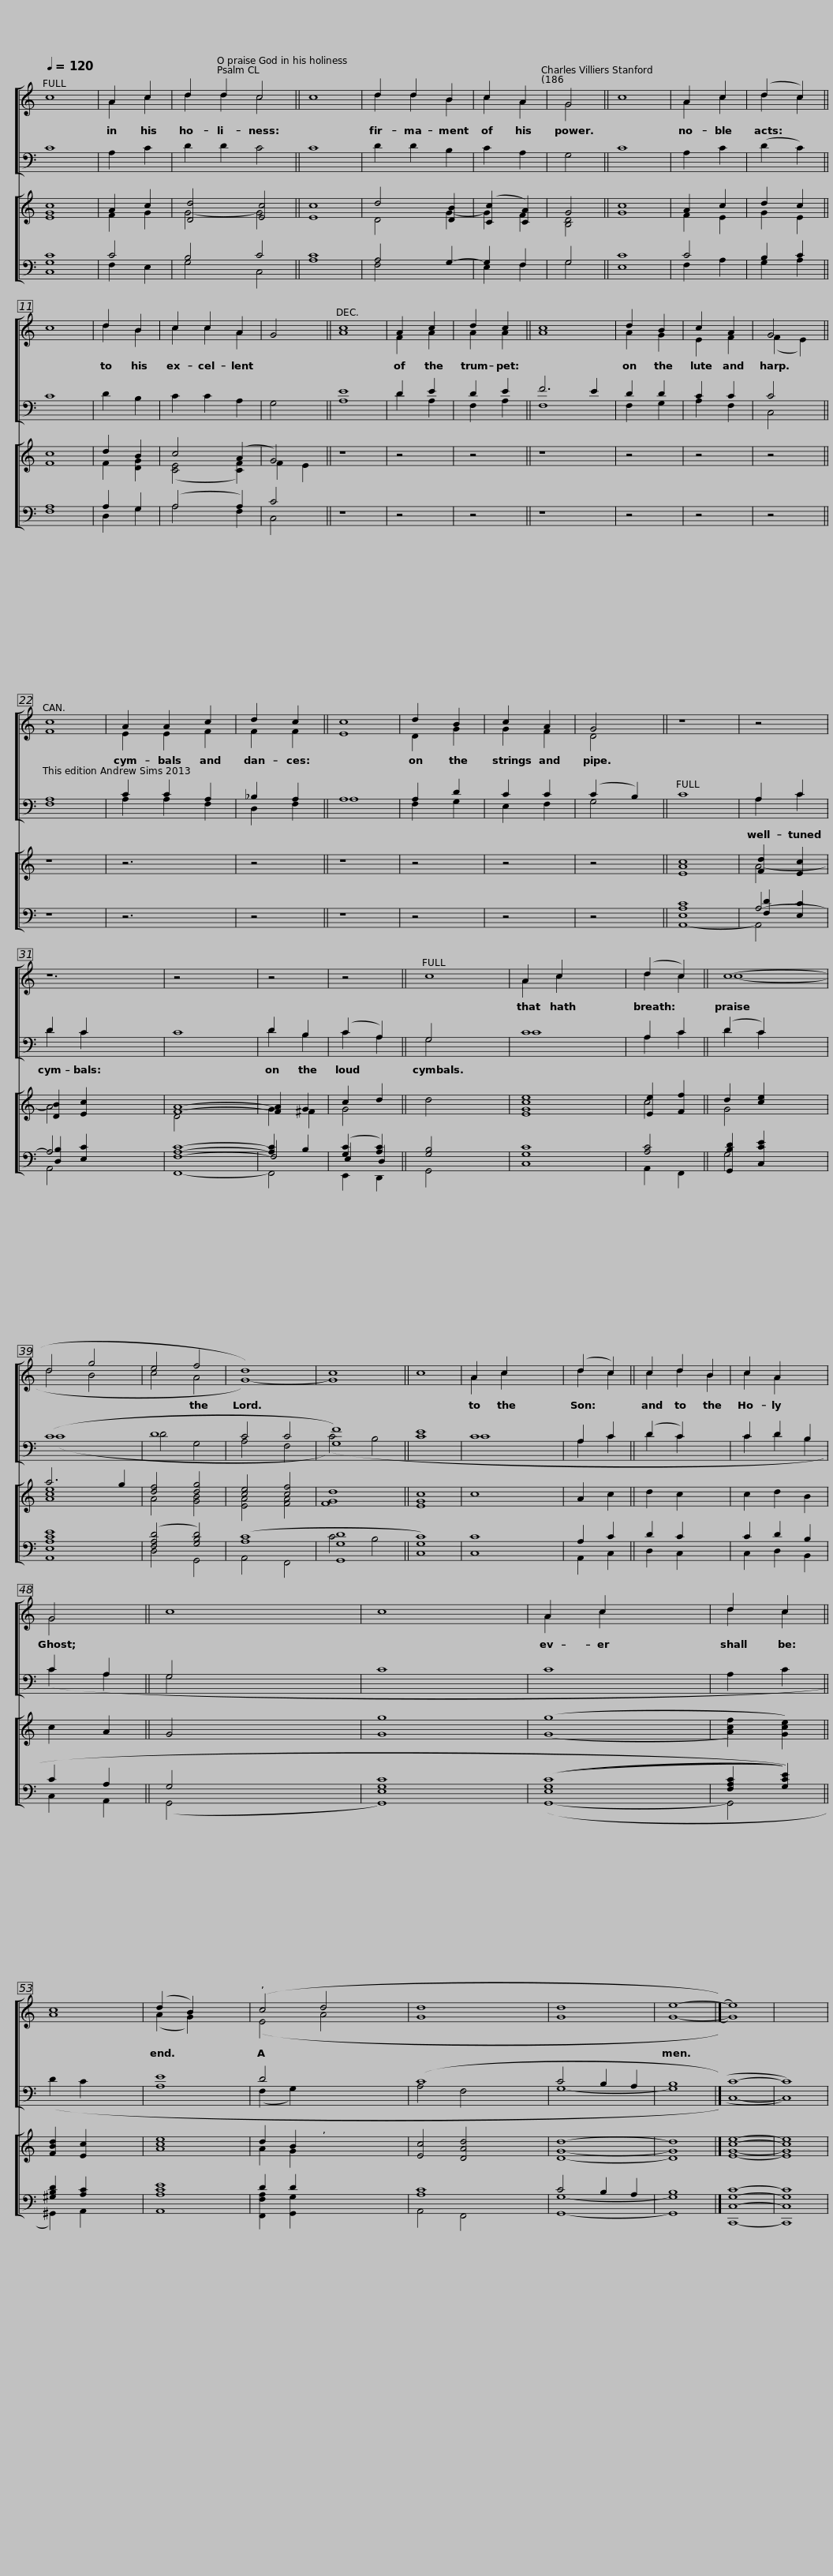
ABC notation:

X:1
%%score [ ( 1 2 ) ( 3 4 ) ] [ ( 5 6 ) ( 7 8 9 ) ]
L:1/8
Q:1/4=120
M:none
I:linebreak $
K:C
V:1 treble
V:2 treble
V:3 bass
V:4 bass
V:5 treble
V:6 treble
V:7 bass
V:8 bass
V:9 bass
V:1
 x8 | A2 c2 | d2 d2 c4 || x8 | d2 d2 B2 | %5
 c2 A2 | G4 ||$ x8 | A2 c2 | (d2 c2) || %10
 x8 | d2 B2 | c2 c2 A2 | x4 ||$ x8 | %15
 A2 c2 | d2 c2 || x8 | d2 B2 | c2 A2 | %20
 G4 ||$ x8 | A2 A2 c2 | d2 c2 || x8 | %25
 d2 B2 | c2 A2 | G4 ||$ z8 | z4 | %30
 z12 | z4 x4 | z4 | z4 ||$ x8 |$ %35
 A2 c2 x4 | (d2 c2) || (c8 | d4 g4 | e4 f4 | %40
 d8) | c8 ||$ x8 |$ A2 c2 x4 | (d2 c2) || %45
 c2 d2 B2 | c2 A2 x2 | G4 || x8 x2 |$ x8 x2 |$ %50
 A2 c2 x4 | d2 c2 || x8 | (d2 B2) x4 | (c4 d4- x8 | %55
 d8 x8 | d8 | e8- |] e8) | x8 | %60
V:2
 c8 | A2 c2 | d2 d2 c4 || c8 | d2 d2 B2 | %5
 c2 A2 | G4 ||$ c8 | A2 c2 | d2 c2 || %10
 c8 | d2 B2 | c2 c2 A2 | G4 ||$ [Ac]8 | %15
 F2 A2 | A2 A2 || [Ac]8 | A2 G2 | E2 F2 | %20
 (F2 E2) ||$ [Fc]8 | E2 E2 F2 | F2 F2 || [Ec]8 | %25
 D2 G2 | G2 F2 | D4 ||$ x8 | x4 | %30
 x12 | x8 | x4 | x4 ||$ c8 |$ %35
 A2 c2 x4 | d2 c2 || (c8 | d4 B4 | c4 A4 | %40
 G8-) | G8 ||$ c8 |$ A2 c2 x4 | d2 c2 || %45
 c2 d2 B2 | c2 A2 x2 | G4 || c8 x2 |$ c8 x2 |$ %50
 A2 c2 x4 | d2 c2 || [Ac]8 | (A2 G2) x4 | (E4 A4 x8 | %55
 G8- x8 | G8 | G8- |] G8) | x8 | %60
V:3
 C8 | A,2 C2 | D2 D2 C4 || C8 | D2 D2 B,2 | %5
 C2 A,2 | G,4 ||$ C8 | A,2 C2 | (D2 C2) || %10
 C8 | D2 B,2 | C2 C2 A,2 | G,4 ||$ E8 | %15
 D2 E2 | D2 E2 || F6 E2 | D2 D2 | C2 C2 | %20
 C4 ||$ A,8 | C2 C2 A,2 | _B,2 A,2 || A,8 | %25
 A,2 D2 | C2 C2 | (C2 B,2) ||$ x8 | A,2 C2 | %30
 D2 C2 x8 | x8 | D2 B,2 | (C2 A,2) ||$ G,4 x4 |$ %35
 C8 | A,2 C2 || (D2 C2) x4 | (C8 | D8 | %40
 C4 C4 | [G,F]8) ||$ E8 |$ C8 | A,2 C2 || %45
 (D2 C2) x2 | C2 D2 B,2 | C2 A,2 || G,4 x6 |$ C8 x2 |$ %50
 C8 | A,2 C2 || D2 C2 x4 | E8 | D4 x12 | %55
 (C8- x8 | C4 B,2 A,2 | B,8 |] C8- | C8) | %60
V:4
 x8 | x4 | x8 || x8 | x6 | %5
 x4 | x4 ||$ x8 | x4 | x4 || %10
 x8 | x4 | x6 | x4 ||$ A,8 | %15
 D2 A,2 | F,2 A,2 || F,8 | F,2 G,2 | A,2 F,2 | %20
 C,4 ||$ F,8 | A,2 A,2 F,2 | D,2 F,2 || A,8 | %25
 F,2 G,2 | E,2 F,2 | G,4 ||$ C8 | A,2 C2 | %30
 D2 C2 x8 | C8 | D2 B,2 | C2 A,2 ||$ G,4 x4 |$ %35
 C8 | A,2 C2 || D2 C2 x4 | (C8 | D4 G,4 | %40
 A,4 F,4 | (C4) B,4 ||$ C8 |$ C8 | A,2 C2 || %45
 D2 C2 x2 | C2 D2 B,2 | C2 A,2 || G,4 x6 |$ x8 x2 |$ %50
 x8 | x4 || x4 x4 | A,8 | (F,2 G,2) x12 | %55
 A,4 F,4 x8 | G,8- | G,8 |] C,8- | C,8) | %60
V:5
 c8 | A2 c2 | [Dd]4 [Ec]4 || c8 | d4 [DB]2 | %5
 ([Cc]2 [CA]2) | G4 ||$ c8 | A2 c2 | d2 c2 || %10
 c8 | d2 B2 | c4 (A2 | G4) ||$ z8 | %15
 z4 | z4 || z8 | z4 | z4 | %20
 z4 ||$ z8 | z6 | z4 || z8 | %25
 z4 | z4 | z4 ||$ [Ac]8 | [Fd]2 [Ec]2 | %30
 [DB]2 [Ec]2 x8 | [FA]8- | [FA]2 G2 | c2 d2 ||$ d4 x4 |$ %35
 [ce]8 | [Ee]2 [Ff]2 || d2 [ce]2 x4 | a6 g2 | [df]4 [dg]4 | %40
 [ce]4 [cf]4 | d8 ||$ c8 |$ c8 | A2 c2 || %45
 d2 c2 x2 | c2 d2 B2 | c2 A2 || G4 x6 |$ g8- x2 |$ %50
 (g8 | [Acf]2 [Gce]2) || [FBd]2 [Ec]2 x4 | [Ace]8 | d2 B2 x12 | %55
 [Ec]4 [DAd]4 x8 | [DGd]8- | [DGd]8 |] [EGce]8- | [EGce]8 | %60
V:6
 [EG]8 | F2 G2 | G4- G4 || E8 | D4 G2- | %5
 G2 F2 | [B,D]4 ||$ G8 | F2 E2 | G2 E2 || %10
 F8 | F2 [DG]2 | ([CE]4 [CF]2) | F2 E2 ||$ x8 | %15
 x4 | x4 || x8 | x4 | x4 | %20
 x4 ||$ x8 | x6 | x4 || x8 | %25
 x4 | x4 | x4 ||$ E8 | A4- | %30
 A4 x8 | D4 x4 | G2 ^F2 | G4 ||$ x8 |$ %35
 [EG]8 | c4 || G4 x4 | [Ace]8 | A4 [GB]4 | %40
 [EA]4 [FA]4 | [FG]8 ||$ [EG]8 |$ x8 | x4 || %45
 x4 x2 | x6 | x4 || x4 x6 |$ G8- x2 |$ %50
 (G8 | x4) || x4 x4 | x8 | A2 G2 x12 | %55
 x16 | x8 | x8 |] x8 | x8 | %60
V:7
 [G,C]8 | C4 | B,4 C4 || C8 | A,4 G,2- | %5
 G,2 F,2 | G,4 ||$ C8 | C4 | B,2 C2 || %10
 A,8 | A,2 G,2 | (A,4 A,2) | C4 ||$ z8 | %15
 z4 | z4 || z8 | z4 | z4 | %20
 z4 ||$ z8 | z6 | z4 || z8 | %25
 z4 | z4 | z4 ||$ [E,A,C]8 | [F,D]2 [E,C]2 | %30
 [D,B,]2 [E,C]2 x8 | [A,C]8- | [A,C]2 B,2 | ([G,C]2 [A,C]2) ||$ [G,B,]4 x4 |$ %35
 [G,C]8 | [A,C]4 || [G,,B,D]2 [C,CE]2 x4 | [A,CE]8 | ([F,A,D]4 [G,B,D]4) | %40
 ([A,C]8 | [G,,G,D]8 ||$ C8) |$ C8 | A,2 C2 || %45
 D2 C2 x2 | C2 D2 B,2 | C2 A,2 || G,4 x6 |$ [E,G,C]8- x2 |$ %50
 ((([E,G,C]8 | [F,A,C]2 [G,CE]2))) || [^G,B,D]2 [A,C]2 x4 | [A,CE]8 | D2 D2 x12 | %55
 [A,C]8 x8 | C4 B,2 A,2 | B,8 |] [C,G,C]8- | [C,G,C]8 | %60
V:8
 C,8 | F,2 E,2 | G,4 C,4 || A,8 | F,4 x2 | %5
 E,2 F,2 | G,4 ||$ E,8 | F,2 A,2 | G,2 A,2 || %10
 F,8 | D,2 G,2 | A,4 F,2 | C,4 ||$ x8 | %15
 x4 | x4 || x8 | x4 | x4 | %20
 x4 ||$ x8 | x6 | x4 || x8 | %25
 x4 | x4 | x4 ||$ x8 | A,4- | %30
 A,4 x8 | F,8- | F,4 | E,2 D,2 ||$ x4 x4 |$ %35
 C,8 | A,,2 F,,2 || G,4 x4 | [A,,E,]8 | D,4 G,,4 | %40
 A,,4 F,,4 | C4 B,4 ||$ [C,G,]8 |$ C,8 | A,,2 C,2 || %45
 D,2 C,2 x2 | C,2 D,2 B,,2 | C,2 A,,2 || (G,,4 x6 |$ G,,8-) x2 |$ %50
 (G,,8- | G,,4 || ^G,,2) A,,2 x4 | A,,8 | [F,,F,A,]2 [G,,G,]2 x12 | %55
 A,,4 F,,4 x8 | [G,,G,]8- | [G,,G,]8 |] C,,8- | C,,8 | %60
V:9
 x8 | x4 | x8 || x8 | x6 | %5
 x4 | x4 ||$ x8 | x4 | x4 || %10
 x8 | x4 | x6 | x4 ||$ x8 | %15
 x4 | x4 || x8 | x4 | x4 | %20
 x4 ||$ x8 | x6 | x4 || x8 | %25
 x4 | x4 | x4 ||$ A,,8- | A,,4 | %30
 A,,4 x8 | F,,8- | F,,4 | E,,2 D,,2 ||$ G,,4 x4 |$ %35
 x8 | x4 || x8 | x8 | x8 | %40
 x8 | x8 ||$ x8 |$ x8 | x4 || %45
 x6 | x6 | x4 || x10 |$ x10 |$ %50
 x8 | x4 || x8 | x8 | x16 | %55
 x16 | x8 | x8 |] x8 | x8 | %60
